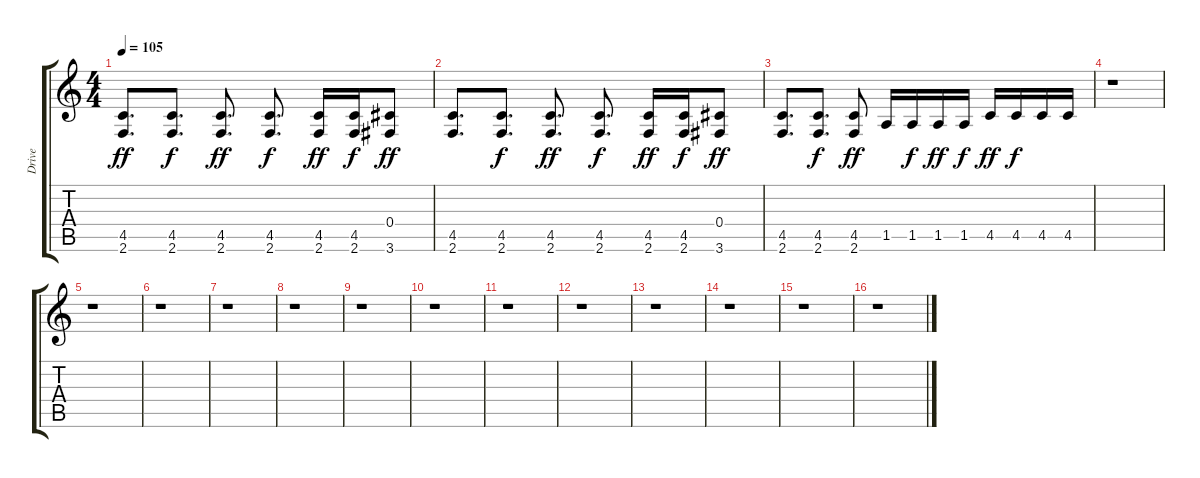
\track ("Drive" "Drive") {instrument distortionguitar}
\staff {score tabs}
\tuning (Eb4 Bb3 Gb3 Db3 Ab2 Eb2) {hide}
\ts (4 4)
\tempo 105
\clef g2
\ks c
(4.5 2.6).8{d dy ff} (4.5 2.6).8{d dy f} (4.5 2.6).8{d dy ff} (4.5 2.6).8{d dy f} (4.5 2.6).16{dy ff} (4.5 2.6).16{dy f} (0.4 3.6).8{dy ff} |
(4.5 2.6).8{d} (4.5 2.6).8{d dy f} (4.5 2.6).8{d dy ff} (4.5 2.6).8{d dy f} (4.5 2.6).16{dy ff} (4.5 2.6).16{dy f} (0.4 3.6).8{dy ff} |
(4.5 2.6).8{d} (4.5 2.6).8{d dy f} (4.5 2.6).8{dy ff} 1.5.16 1.5.16{dy f} 1.5.16{dy ff} 1.5.16{dy f} 4.5.16{dy ff} 4.5.16{dy f} 4.5.16 4.5.16 |
r.1 |
r.1 |
r.1 |
r.1 |
r.1 |
r.1 |
r.1 |
r.1 |
r.1 |
r.1 |
r.1 |
r.1 |
r.1
